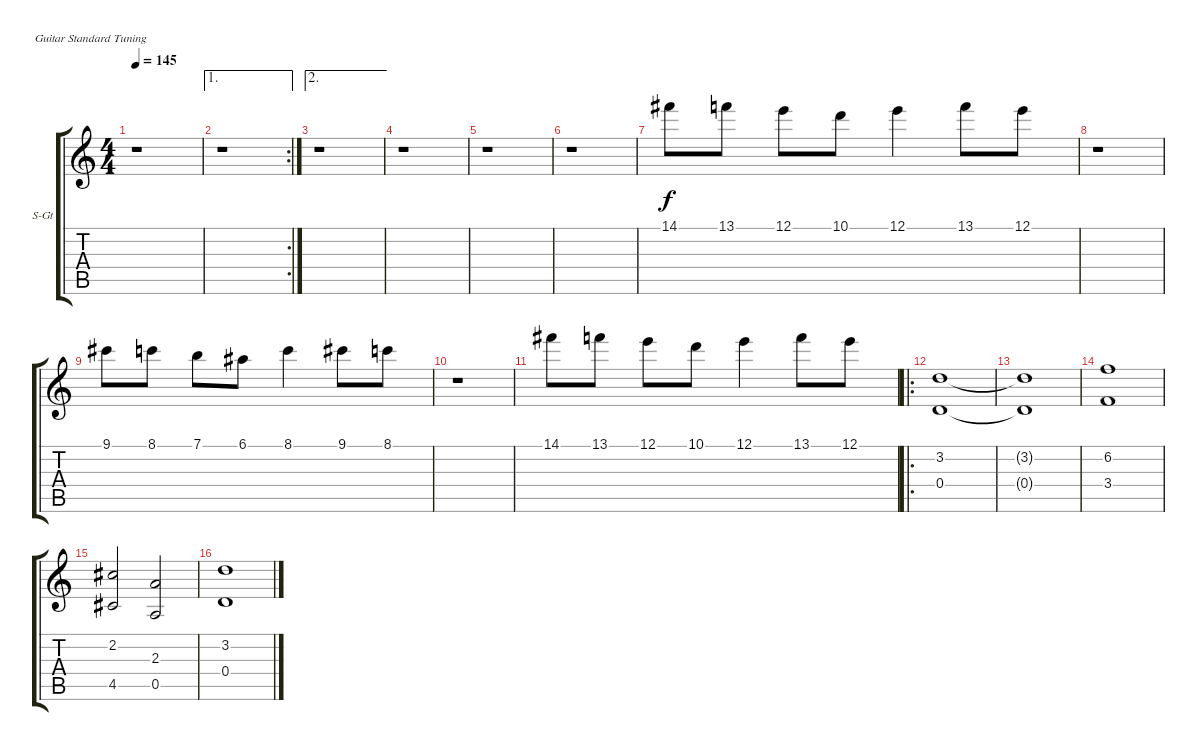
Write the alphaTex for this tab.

\bracketExtendMode groupsimilarinstruments
\firstSystemTrackNameOrientation horizontal
\otherSystemsTrackNameOrientation horizontal
\track ("Lecter (KeybLeft)" "S-Gt") {instrument pad4choir}
\staff {score tabs}
\tuning (E4 B3 G3 D3 A2 E2)
\displaytranspose 12
\ts (4 4)
\tempo 145
\clef g2
\ks c
r.1{dy f} |
\ae 1
\rc 2
r.1 |
\ae 2
r.1 |
r.1 |
r.1 |
r.1 |
14.1.8 13.1.8 12.1.8 10.1.8 12.1.4 13.1.8 12.1.8 |
r.1 |
9.1.8 8.1.8 7.1.8 6.1.8 8.1.4 9.1.8 8.1.8 |
r.1 |
14.1.8 13.1.8 12.1.8 10.1.8 12.1.4 13.1.8 12.1.8 |
\ro
(3.2 0.4).1 |
(3.2{t} 0.4{t}).1 |
(6.2 3.4).1 |
(2.2 4.5).2 (2.3 0.5).2 |
(3.2 0.4).1
